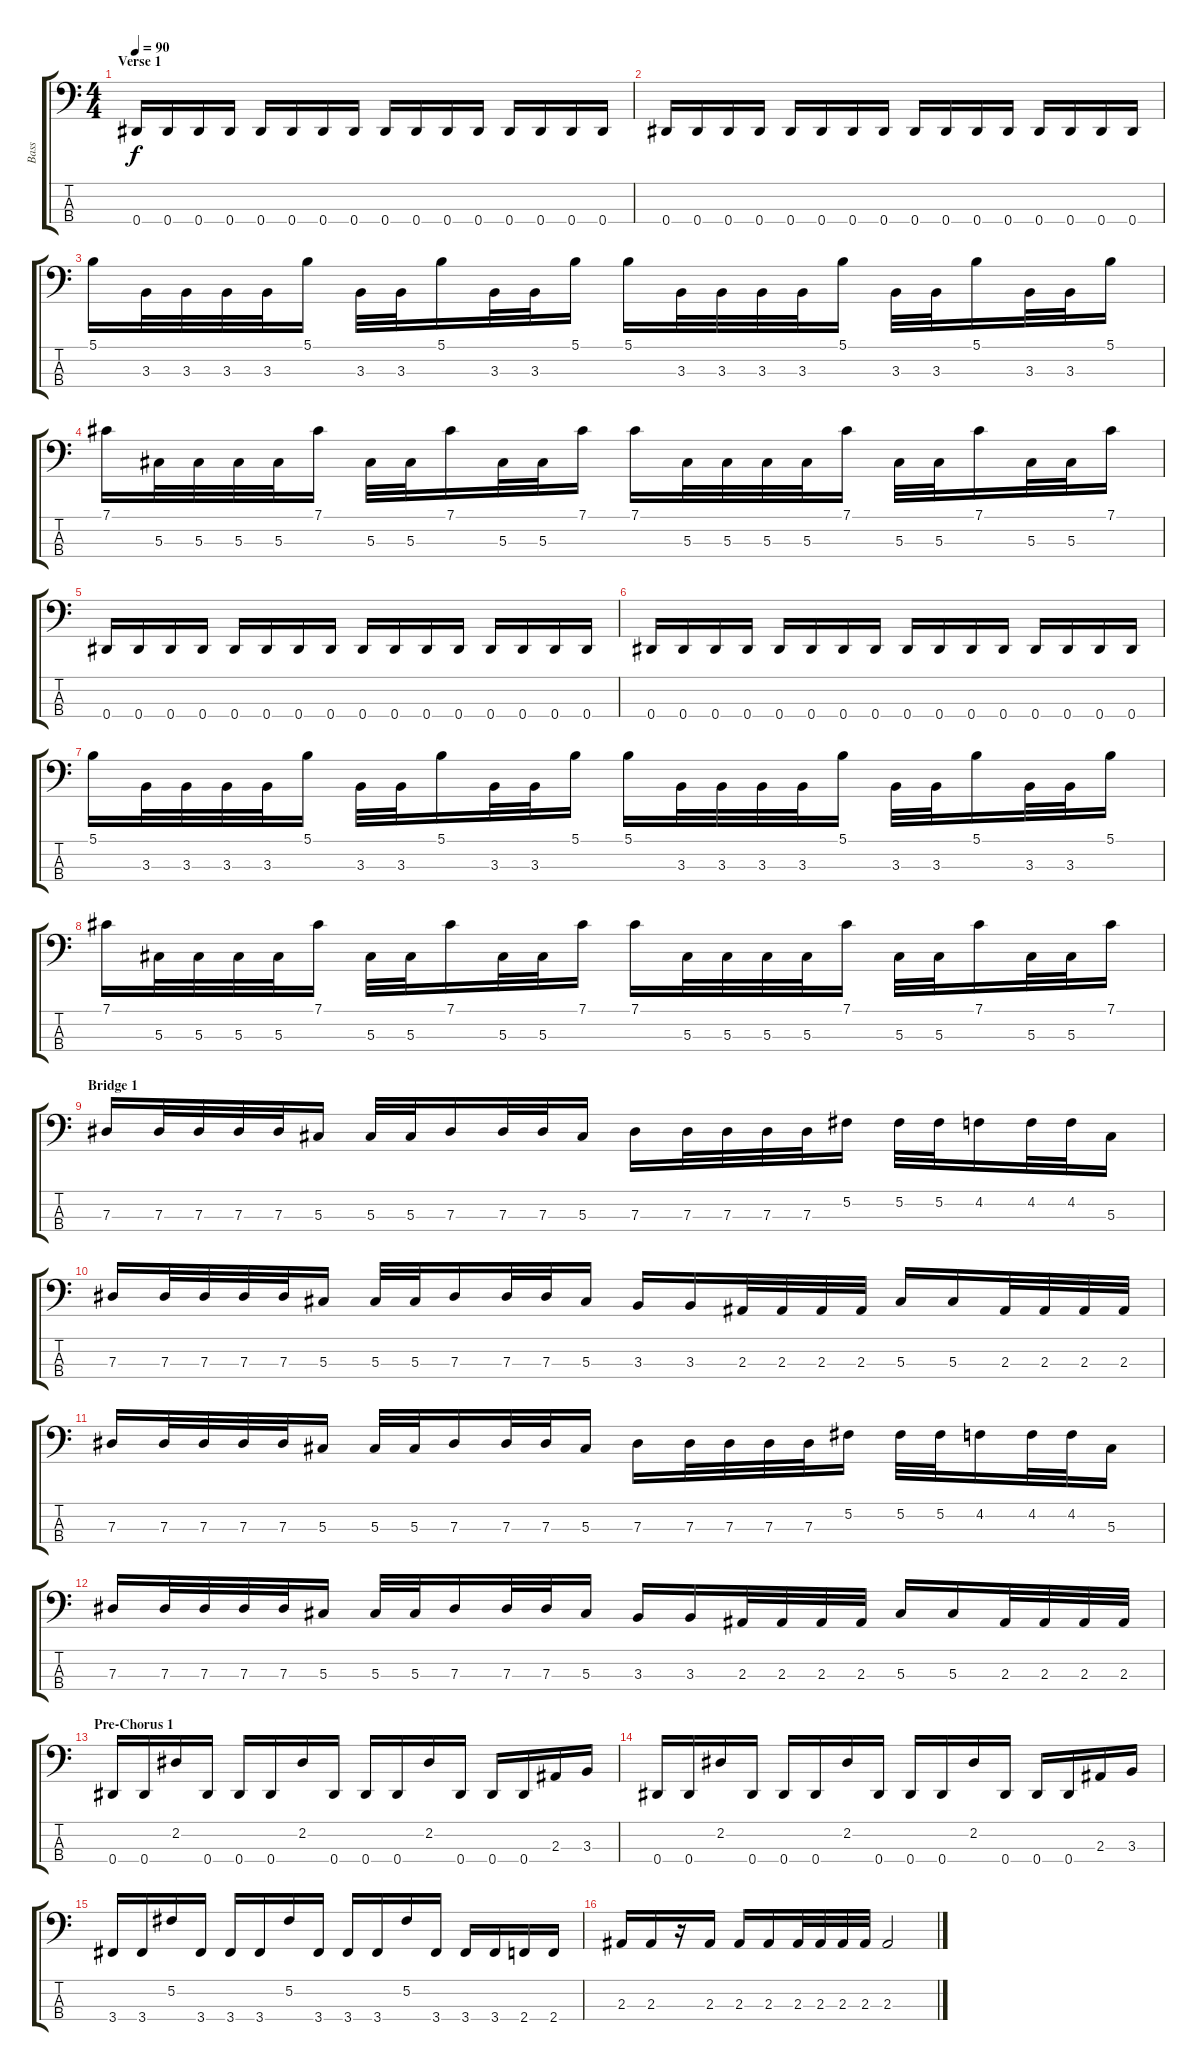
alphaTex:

\track ("Bass" "Bass") {instrument electricbassfinger}
\staff {score tabs}
\tuning (Gb2 Db2 Ab1 Eb1) {hide}
\ts (4 4)
\section ("" "Verse 1")
\tempo 90
\clef f4
\ks c
0.4.16{dy f} 0.4.16 0.4.16 0.4.16 0.4.16 0.4.16 0.4.16 0.4.16 0.4.16 0.4.16 0.4.16 0.4.16 0.4.16 0.4.16 0.4.16 0.4.16 |
0.4.16 0.4.16 0.4.16 0.4.16 0.4.16 0.4.16 0.4.16 0.4.16 0.4.16 0.4.16 0.4.16 0.4.16 0.4.16 0.4.16 0.4.16 0.4.16 |
5.1.16 3.3.32 3.3.32 3.3.32 3.3.32 5.1.16 3.3.32 3.3.32 5.1.16 3.3.32 3.3.32 5.1.16 5.1.16 3.3.32 3.3.32 3.3.32 3.3.32 5.1.16 3.3.32 3.3.32 5.1.16 3.3.32 3.3.32 5.1.16 |
7.1.16 5.3.32 5.3.32 5.3.32 5.3.32 7.1.16 5.3.32 5.3.32 7.1.16 5.3.32 5.3.32 7.1.16 7.1.16 5.3.32 5.3.32 5.3.32 5.3.32 7.1.16 5.3.32 5.3.32 7.1.16 5.3.32 5.3.32 7.1.16 |
0.4.16 0.4.16 0.4.16 0.4.16 0.4.16 0.4.16 0.4.16 0.4.16 0.4.16 0.4.16 0.4.16 0.4.16 0.4.16 0.4.16 0.4.16 0.4.16 |
0.4.16 0.4.16 0.4.16 0.4.16 0.4.16 0.4.16 0.4.16 0.4.16 0.4.16 0.4.16 0.4.16 0.4.16 0.4.16 0.4.16 0.4.16 0.4.16 |
5.1.16 3.3.32 3.3.32 3.3.32 3.3.32 5.1.16 3.3.32 3.3.32 5.1.16 3.3.32 3.3.32 5.1.16 5.1.16 3.3.32 3.3.32 3.3.32 3.3.32 5.1.16 3.3.32 3.3.32 5.1.16 3.3.32 3.3.32 5.1.16 |
7.1.16 5.3.32 5.3.32 5.3.32 5.3.32 7.1.16 5.3.32 5.3.32 7.1.16 5.3.32 5.3.32 7.1.16 7.1.16 5.3.32 5.3.32 5.3.32 5.3.32 7.1.16 5.3.32 5.3.32 7.1.16 5.3.32 5.3.32 7.1.16 |
\section ("" "Bridge 1")
7.3.16 7.3.32 7.3.32 7.3.32 7.3.32 5.3.16 5.3.32 5.3.32 7.3.16 7.3.32 7.3.32 5.3.16 7.3.16 7.3.32 7.3.32 7.3.32 7.3.32 5.2.16 5.2.32 5.2.32 4.2.16 4.2.32 4.2.32 5.3.16 |
7.3.16 7.3.32 7.3.32 7.3.32 7.3.32 5.3.16 5.3.32 5.3.32 7.3.16 7.3.32 7.3.32 5.3.16 3.3.16 3.3.16 2.3.32 2.3.32 2.3.32 2.3.32 5.3.16 5.3.16 2.3.32 2.3.32 2.3.32 2.3.32 |
7.3.16 7.3.32 7.3.32 7.3.32 7.3.32 5.3.16 5.3.32 5.3.32 7.3.16 7.3.32 7.3.32 5.3.16 7.3.16 7.3.32 7.3.32 7.3.32 7.3.32 5.2.16 5.2.32 5.2.32 4.2.16 4.2.32 4.2.32 5.3.16 |
7.3.16 7.3.32 7.3.32 7.3.32 7.3.32 5.3.16 5.3.32 5.3.32 7.3.16 7.3.32 7.3.32 5.3.16 3.3.16 3.3.16 2.3.32 2.3.32 2.3.32 2.3.32 5.3.16 5.3.16 2.3.32 2.3.32 2.3.32 2.3.32 |
\section ("" "Pre-Chorus 1")
0.4.16 0.4.16 2.2.16 0.4.16 0.4.16 0.4.16 2.2.16 0.4.16 0.4.16 0.4.16 2.2.16 0.4.16 0.4.16 0.4.16 2.3.16 3.3.16 |
0.4.16 0.4.16 2.2.16 0.4.16 0.4.16 0.4.16 2.2.16 0.4.16 0.4.16 0.4.16 2.2.16 0.4.16 0.4.16 0.4.16 2.3.16 3.3.16 |
3.4.16 3.4.16 5.2.16 3.4.16 3.4.16 3.4.16 5.2.16 3.4.16 3.4.16 3.4.16 5.2.16 3.4.16 3.4.16 3.4.16 2.4.16 2.4.16 |
2.3.16 2.3.16 r.16 2.3.16 2.3.16 2.3.16 2.3.32 2.3.32 2.3.32 2.3.32 2.3.2
